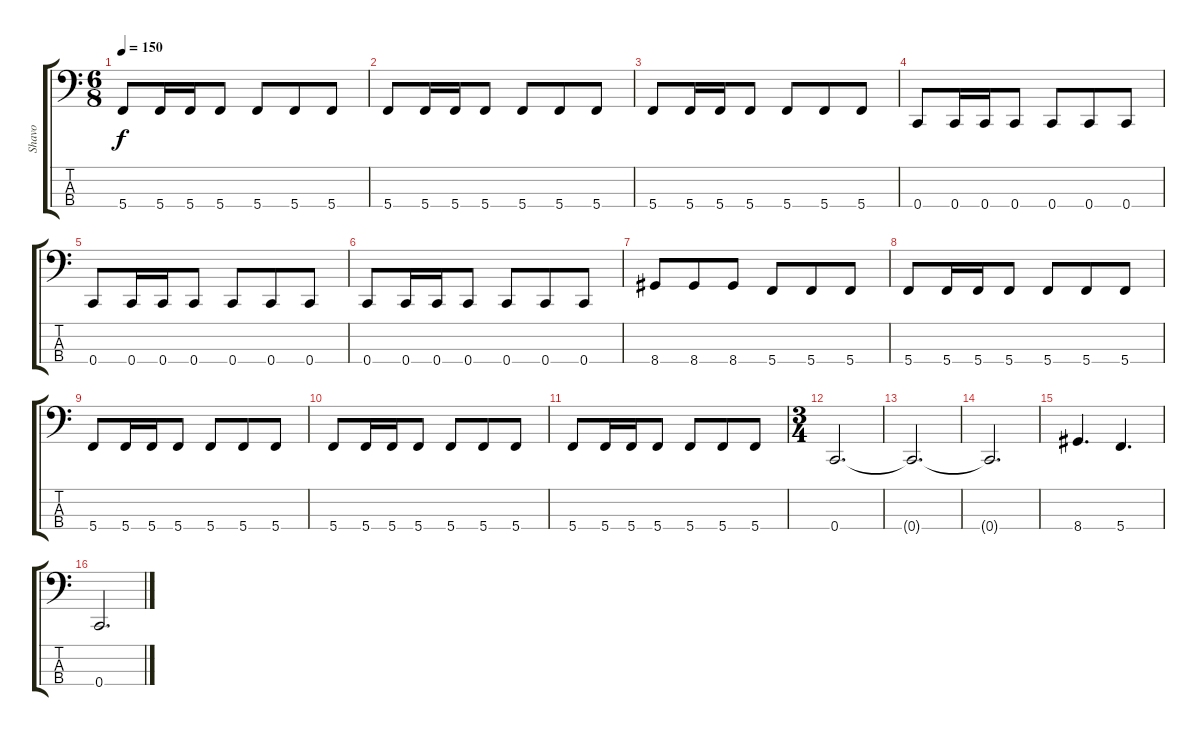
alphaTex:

\track ("Shavo" "Shavo") {instrument electricbasspick}
\staff {score tabs}
\tuning (F2 C2 G1 C1) {hide}
\ts (6 8)
\tempo 150
\clef f4
\ks c
5.4.8{dy f} 5.4.16 5.4.16 5.4.8 5.4.8 5.4.8 5.4.8 |
5.4.8 5.4.16 5.4.16 5.4.8 5.4.8 5.4.8 5.4.8 |
5.4.8 5.4.16 5.4.16 5.4.8 5.4.8 5.4.8 5.4.8 |
0.4.8 0.4.16 0.4.16 0.4.8 0.4.8 0.4.8 0.4.8 |
0.4.8 0.4.16 0.4.16 0.4.8 0.4.8 0.4.8 0.4.8 |
0.4.8 0.4.16 0.4.16 0.4.8 0.4.8 0.4.8 0.4.8 |
8.4.8 8.4.8 8.4.8 5.4.8 5.4.8 5.4.8 |
5.4.8 5.4.16 5.4.16 5.4.8 5.4.8 5.4.8 5.4.8 |
5.4.8 5.4.16 5.4.16 5.4.8 5.4.8 5.4.8 5.4.8 |
5.4.8 5.4.16 5.4.16 5.4.8 5.4.8 5.4.8 5.4.8 |
5.4.8 5.4.16 5.4.16 5.4.8 5.4.8 5.4.8 5.4.8 |
\ts (3 4)
0.4.2{d} |
0.4{t}.2{d} |
0.4{t}.2{d} |
8.4.4{d} 5.4.4{d} |
0.4.2{d}
